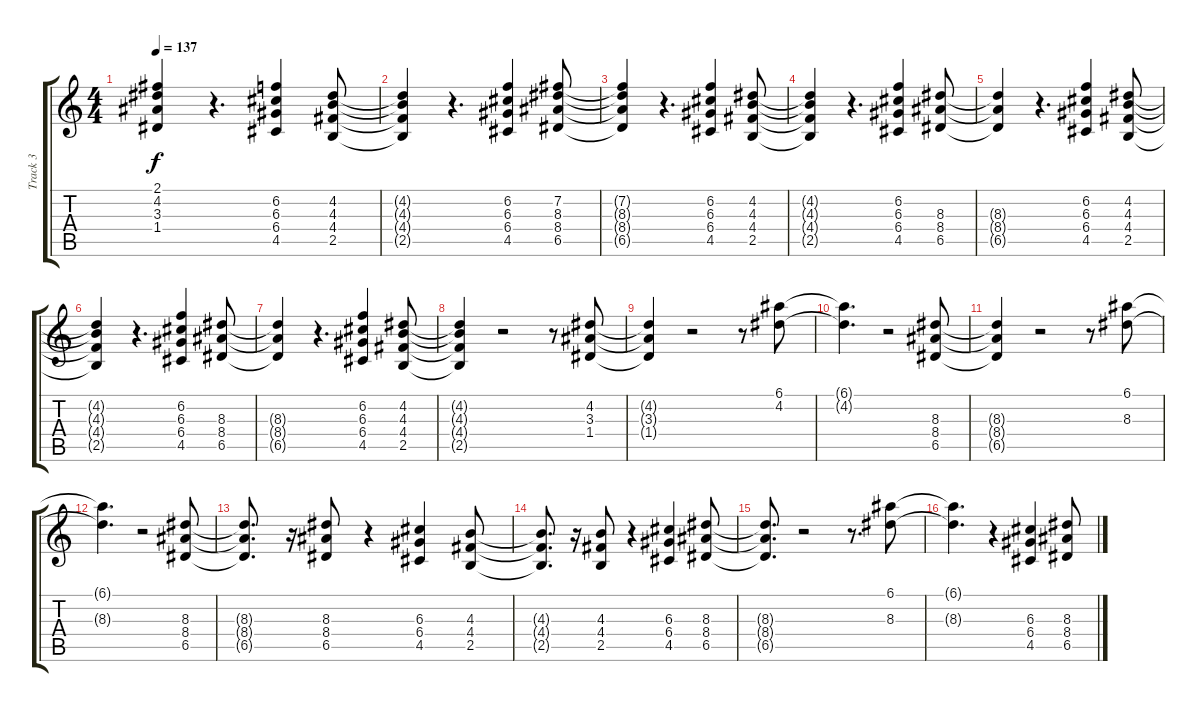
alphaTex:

\track ("Track 3" "Track 3") {instrument electricguitarclean}
\staff {score tabs}
\tuning (E4 B3 G3 D3 A2 E2) {hide}
\ts (4 4)
\tempo 137
\clef g2
\ks c
(2.1{t} 4.2{t} 3.3{t} 1.4{t}).4{dy f} r.4{d} (6.2 6.3 6.4 4.5).4 (4.2 4.3 4.4 2.5).8 |
(4.2{t} 4.3{t} 4.4{t} 2.5{t}).4 r.4{d} (6.2 6.3 6.4 4.5).4 (7.2 8.3 8.4 6.5).8 |
(7.2{t} 8.3{t} 8.4{t} 6.5{t}).4 r.4{d} (6.2 6.3 6.4 4.5).4 (4.2 4.3 4.4 2.5).8 |
(4.2{t} 4.3{t} 4.4{t} 2.5{t}).4 r.4{d} (6.2 6.3 6.4 4.5).4 (8.3 8.4 6.5).8 |
(8.3{t} 8.4{t} 6.5{t}).4 r.4{d} (6.2 6.3 6.4 4.5).4 (4.2 4.3 4.4 2.5).8 |
(4.2{t} 4.3{t} 4.4{t} 2.5{t}).4 r.4{d} (6.2 6.3 6.4 4.5).4 (8.3 8.4 6.5).8 |
(8.3{t} 8.4{t} 6.5{t}).4 r.4{d} (6.2 6.3 6.4 4.5).4 (4.2 4.3 4.4 2.5).8 |
(4.2{t} 4.3{t} 4.4{t} 2.5{t}).4 r.2 r.8 (4.2 3.3 1.4).8 |
(4.2{t} 3.3{t} 1.4{t}).4 r.2 r.8 (6.1 4.2).8 |
(6.1{t} 4.2{t}).4{d} r.2 (8.3 8.4 6.5).8 |
(8.3{t} 8.4{t} 6.5{t}).4 r.2 r.8 (6.1 8.3).8 |
(6.1{t} 8.3{t}).4{d} r.2 (8.3 8.4 6.5).8 |
(8.3{t} 8.4{t} 6.5{t}).8{d} r.16 (8.3 8.4 6.5).8 r.4 (6.3 6.4 4.5).4 (4.3 4.4 2.5).8 |
(4.3{t} 4.4{t} 2.5{t}).8{d} r.16 (4.3 4.4 2.5).8 r.4 (6.3 6.4 4.5).4 (8.3 8.4 6.5).8 |
(8.3{t} 8.4{t} 6.5{t}).8{d} r.2 r.8{d} (6.1 8.3).8 |
(6.1{t} 8.3{t}).4{d} r.4 (6.3 6.4 4.5).4 (8.3 8.4 6.5).8
